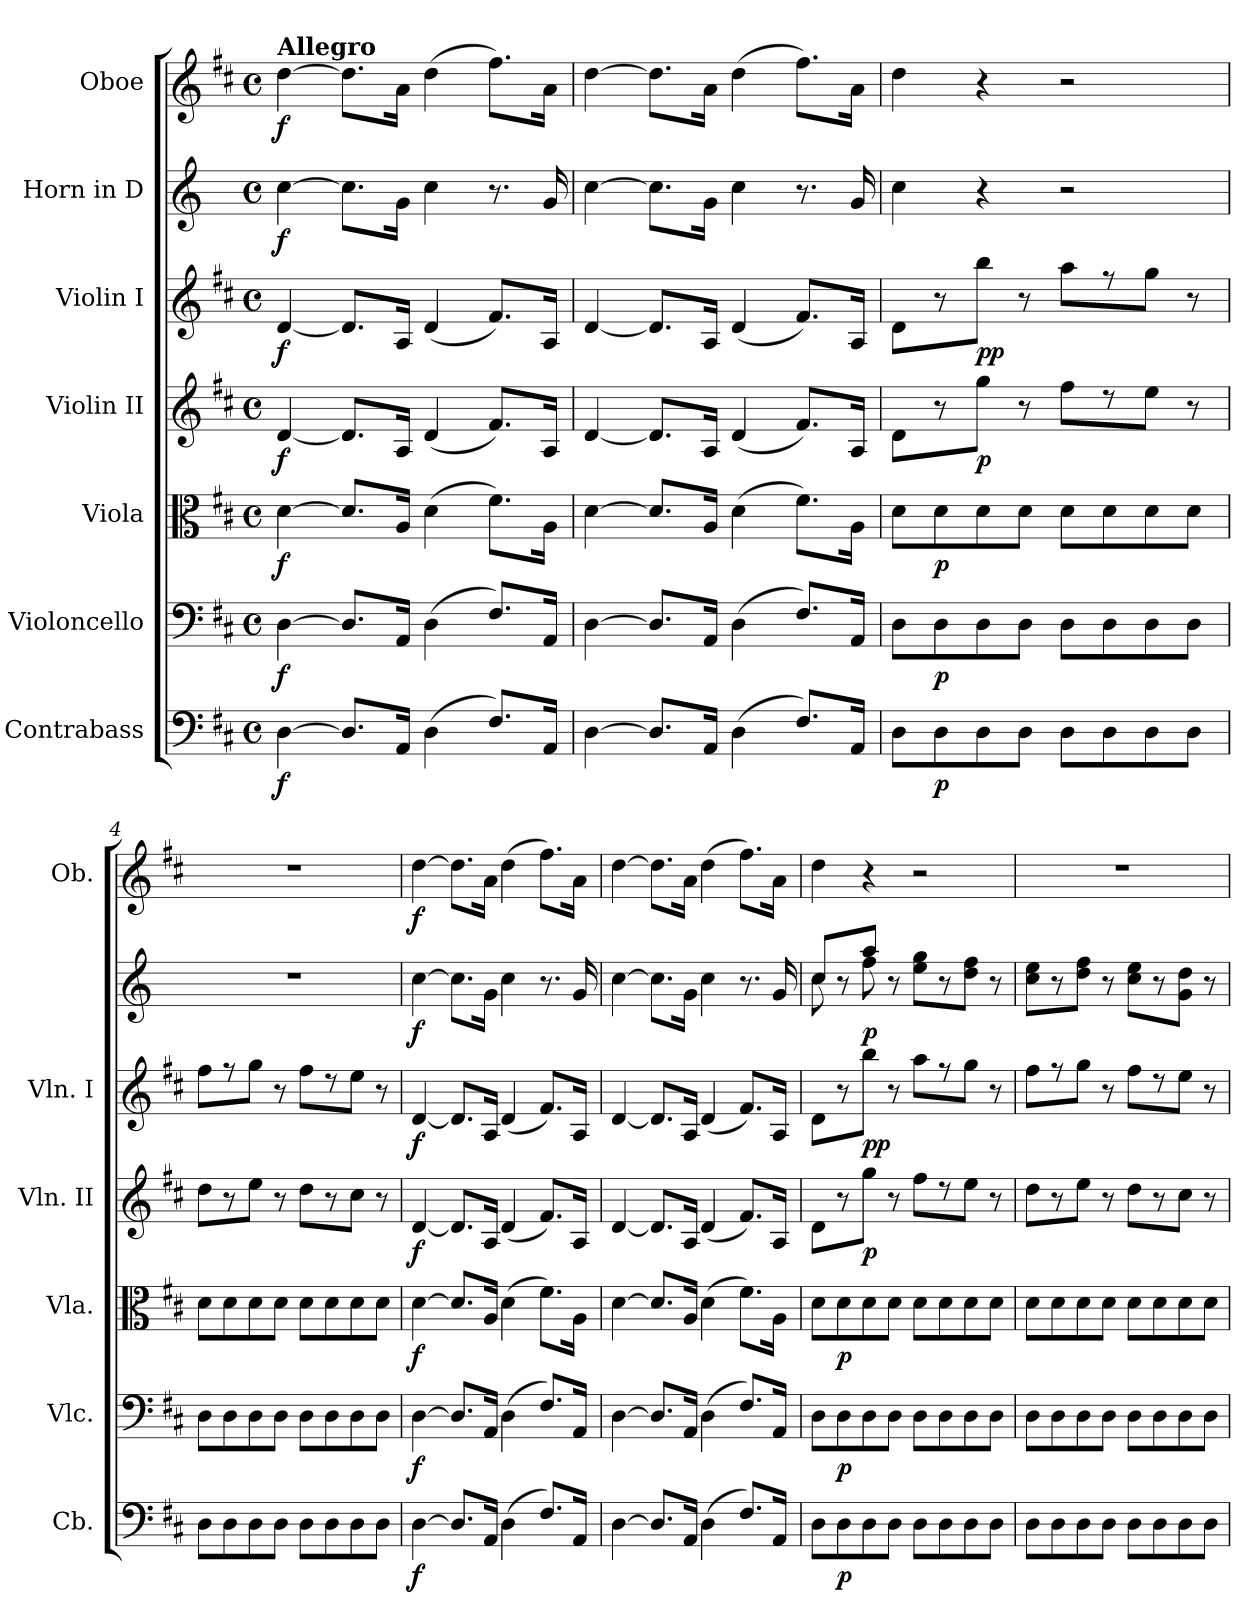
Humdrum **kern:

**kern	**dynam	**kern	**dynam	**kern	**dynam	**kern	**dynam	**kern	**dynam	**kern	**dynam	**kern	**dynam
*part7	*part7	*part6	*part6	*part5	*part5	*part4	*part4	*part3	*part3	*part2	*part2	*part1	*part1
*staff7	*staff7	*staff6	*staff6	*staff5	*staff5	*staff4	*staff4	*staff3	*staff3	*staff2	*staff2	*staff1	*staff1
*I"Contrabass	*	*I"Violoncello	*	*I"Viola	*	*I"Violin II	*	*I"Violin I	*	*I"Horn in D	*	*I"Oboe	*
*I'Cb.	*	*I'Vlc.	*	*I'Vla.	*	*I'Vln. II	*	*I'Vln. I	*	*	*	*I'Ob.	*
*clefF4	*	*clefF4	*	*clefC3	*	*clefG2	*	*clefG2	*	*clefG2	*	*clefG2	*
*ITrd7c12	*	*	*	*	*	*	*	*	*	*ITrd6c10	*	*	*
*k[f#c#]	*	*k[f#c#]	*	*k[f#c#]	*	*k[f#c#]	*	*k[f#c#]	*	*k[f#c#]	*	*k[f#c#]	*
*M4/4	*	*M4/4	*	*M4/4	*	*M4/4	*	*M4/4	*	*M4/4	*	*M4/4	*
*met(c)	*	*met(c)	*	*met(c)	*	*met(c)	*	*met(c)	*	*met(c)	*	*met(c)	*
=1	=1	=1	=1	=1	=1	=1	=1	=1	=1	=1	=1	=1	=1
!	!	!	!	!	!	!	!	!	!	!	!	!LO:TX:a:B:t=Allegro	!
!	!LO:DY:b	!	!LO:DY:b	!	!LO:DY:b	!	!LO:DY:b	!	!LO:DY:b	!	!LO:DY:b	!	!LO:DY:b
[4DD\	f	[4D\	f	[4d\	f	[4d/	f	[4d/	f	[4d\	f	[4dd\	f
8.DD/L]	.	8.D/L]	.	8.d/L]	.	8.d/L]	.	8.d/L]	.	8.d\L]	.	8.dd\L]	.
16AAA/Jk	.	16AA/Jk	.	16A/Jk	.	16A/Jk	.	16A/Jk	.	16A\Jk	.	16a\Jk	.
(>4DD\	.	(>4D\	.	(>4d\	.	(<4d/	.	(<4d/	.	4d\	.	(>4dd\	.
8.FF#/L)	.	8.F#/L)	.	8.f#\L)	.	8.f#/L)	.	8.f#/L)	.	8.r	.	8.ff#\L)	.
16AAA/Jk	.	16AA/Jk	.	16A\Jk	.	16A/Jk	.	16A/Jk	.	16A/	.	16a\Jk	.
=2	=2	=2	=2	=2	=2	=2	=2	=2	=2	=2	=2	=2	=2
[4DD\	.	[4D\	.	[4d\	.	[4d/	.	[4d/	.	[4d\	.	[4dd\	.
8.DD/L]	.	8.D/L]	.	8.d/L]	.	8.d/L]	.	8.d/L]	.	8.d\L]	.	8.dd\L]	.
16AAA/Jk	.	16AA/Jk	.	16A/Jk	.	16A/Jk	.	16A/Jk	.	16A\Jk	.	16a\Jk	.
(>4DD\	.	(>4D\	.	(>4d\	.	(<4d/	.	(<4d/	.	4d\	.	(>4dd\	.
8.FF#/L)	.	8.F#/L)	.	8.f#\L)	.	8.f#/L)	.	8.f#/L)	.	8.r	.	8.ff#\L)	.
16AAA/Jk	.	16AA/Jk	.	16A\Jk	.	16A/Jk	.	16A/Jk	.	16A/	.	16a\Jk	.
=3	=3	=3	=3	=3	=3	=3	=3	=3	=3	=3	=3	=3	=3
8DD\L	.	8D\L	.	8d\L	.	8d\L	.	8d\L	.	4d\	.	4dd\	.
!	!LO:DY:b	!	!LO:DY:b	!	!LO:DY:b	!	!	!	!	!	!	!	!
8DD\	p	8D\	p	8d\	p	8r	.	8r	.	.	.	.	.
!	!	!	!	!	!	!	!LO:DY:b	!	!LO:DY:b	!	!	!	!
!	!	!	!	!	!	!	!	!	!LO:DY:n=1:b	!	!	!	!
8DD\	.	8D\	.	8d\	.	8gg\J	p	8bb\J	p p	4r	.	4r	.
8DD\J	.	8D\J	.	8d\J	.	8r	.	8r	.	.	.	.	.
8DD\L	.	8D\L	.	8d\L	.	8ff#\L	.	8aa\L	.	2r	.	2r	.
8DD\	.	8D\	.	8d\	.	8r	.	8r	.	.	.	.	.
8DD\	.	8D\	.	8d\	.	8ee\J	.	8gg\J	.	.	.	.	.
8DD\J	.	8D\J	.	8d\J	.	8r	.	8r	.	.	.	.	.
=4	=4	=4	=4	=4	=4	=4	=4	=4	=4	=4	=4	=4	=4
8DD\L	.	8D\L	.	8d\L	.	8dd\L	.	8ff#\L	.	1r	.	1r	.
8DD\	.	8D\	.	8d\	.	8r	.	8r	.	.	.	.	.
8DD\	.	8D\	.	8d\	.	8ee\J	.	8gg\J	.	.	.	.	.
8DD\J	.	8D\J	.	8d\J	.	8r	.	8r	.	.	.	.	.
8DD\L	.	8D\L	.	8d\L	.	8dd\L	.	8ff#\L	.	.	.	.	.
8DD\	.	8D\	.	8d\	.	8r	.	8r	.	.	.	.	.
8DD\	.	8D\	.	8d\	.	8cc#\J	.	8ee\J	.	.	.	.	.
8DD\J	.	8D\J	.	8d\J	.	8r	.	8r	.	.	.	.	.
=5	=5	=5	=5	=5	=5	=5	=5	=5	=5	=5	=5	=5	=5
!	!LO:DY:b	!	!LO:DY:b	!	!LO:DY:b	!	!LO:DY:b	!	!LO:DY:b	!	!LO:DY:b	!	!LO:DY:b
[4DD\	f	[4D\	f	[4d\	f	[4d/	f	[4d/	f	[4d\	f	[4dd\	f
8.DD/L]	.	8.D/L]	.	8.d/L]	.	8.d/L]	.	8.d/L]	.	8.d\L]	.	8.dd\L]	.
16AAA/Jk	.	16AA/Jk	.	16A/Jk	.	16A/Jk	.	16A/Jk	.	16A\Jk	.	16a\Jk	.
(>4DD\	.	(>4D\	.	(>4d\	.	(<4d/	.	(<4d/	.	4d\	.	(>4dd\	.
8.FF#/L)	.	8.F#/L)	.	8.f#\L)	.	8.f#/L)	.	8.f#/L)	.	8.r	.	8.ff#\L)	.
16AAA/Jk	.	16AA/Jk	.	16A\Jk	.	16A/Jk	.	16A/Jk	.	16A/	.	16a\Jk	.
=6	=6	=6	=6	=6	=6	=6	=6	=6	=6	=6	=6	=6	=6
[4DD\	.	[4D\	.	[4d\	.	[4d/	.	[4d/	.	[4d\	.	[4dd\	.
8.DD/L]	.	8.D/L]	.	8.d/L]	.	8.d/L]	.	8.d/L]	.	8.d\L]	.	8.dd\L]	.
16AAA/Jk	.	16AA/Jk	.	16A/Jk	.	16A/Jk	.	16A/Jk	.	16A\Jk	.	16a\Jk	.
(>4DD\	.	(>4D\	.	(>4d\	.	(<4d/	.	(<4d/	.	4d\	.	(>4dd\	.
8.FF#/L)	.	8.F#/L)	.	8.f#\L)	.	8.f#/L)	.	8.f#/L)	.	8.r	.	8.ff#\L)	.
16AAA/Jk	.	16AA/Jk	.	16A\Jk	.	16A/Jk	.	16A/Jk	.	16A/	.	16a\Jk	.
!!LO:LB:g=z
=7	=7	=7	=7	=7	=7	=7	=7	=7	=7	=7	=7	=7	=7
*	*	*	*	*	*	*	*	*	*	*^	*	*	*
8DD\L	.	8D\L	.	8d\L	.	8d\L	.	8d\L	.	8d/L	8d\	.	4dd\	.
!	!LO:DY:b	!	!LO:DY:b	!	!LO:DY:b	!	!	!	!	!	!	!	!	!
8DD\	p	8D\	p	8d\	p	8r	.	8r	.	8r	8ryy	.	.	.
!	!	!	!	!	!	!	!LO:DY:b	!	!LO:DY:b	!	!	!	!	!
!	!	!	!	!	!	!	!	!	!LO:DY:n=1:b	!	!	!LO:DY:b	!	!
8DD\	.	8D\	.	8d\	.	8gg\J	p	8bb\J	p p	8b/J	8g\	p	4r	.
8DD\J	.	8D\J	.	8d\J	.	8r	.	8r	.	8r	2ryy	.	.	.
8DD\L	.	8D\L	.	8d\L	.	8ff#\L	.	8aa\L	.	8f#\ 8a\L	.	.	2r	.
8DD\	.	8D\	.	8d\	.	8r	.	8r	.	8r	.	.	.	.
8DD\	.	8D\	.	8d\	.	8ee\J	.	8gg\J	.	8e\ 8g\J	.	.	.	.
8DD\J	.	8D\J	.	8d\J	.	8r	.	8r	.	8r	8ryy	.	.	.
*	*	*	*	*	*	*	*	*	*	*v	*v	*	*	*
=8	=8	=8	=8	=8	=8	=8	=8	=8	=8	=8	=8	=8	=8
8DD\L	.	8D\L	.	8d\L	.	8dd\L	.	8ff#\L	.	8d\ 8f#\L	.	1r	.
8DD\	.	8D\	.	8d\	.	8r	.	8r	.	8r	.	.	.
8DD\	.	8D\	.	8d\	.	8ee\J	.	8gg\J	.	8e\ 8g\J	.	.	.
8DD\J	.	8D\J	.	8d\J	.	8r	.	8r	.	8r	.	.	.
8DD\L	.	8D\L	.	8d\L	.	8dd\L	.	8ff#\L	.	8d\ 8f#\L	.	.	.
8DD\	.	8D\	.	8d\	.	8r	.	8r	.	8r	.	.	.
8DD\	.	8D\	.	8d\	.	8cc#\J	.	8ee\J	.	8A\ 8e\J	.	.	.
8DD\J	.	8D\J	.	8d\J	.	8r	.	8r	.	8r	.	.	.
=	=	=	=	=	=	=	=	=	=	=	=	=	=
*-	*-	*-	*-	*-	*-	*-	*-	*-	*-	*-	*-	*-	*-
